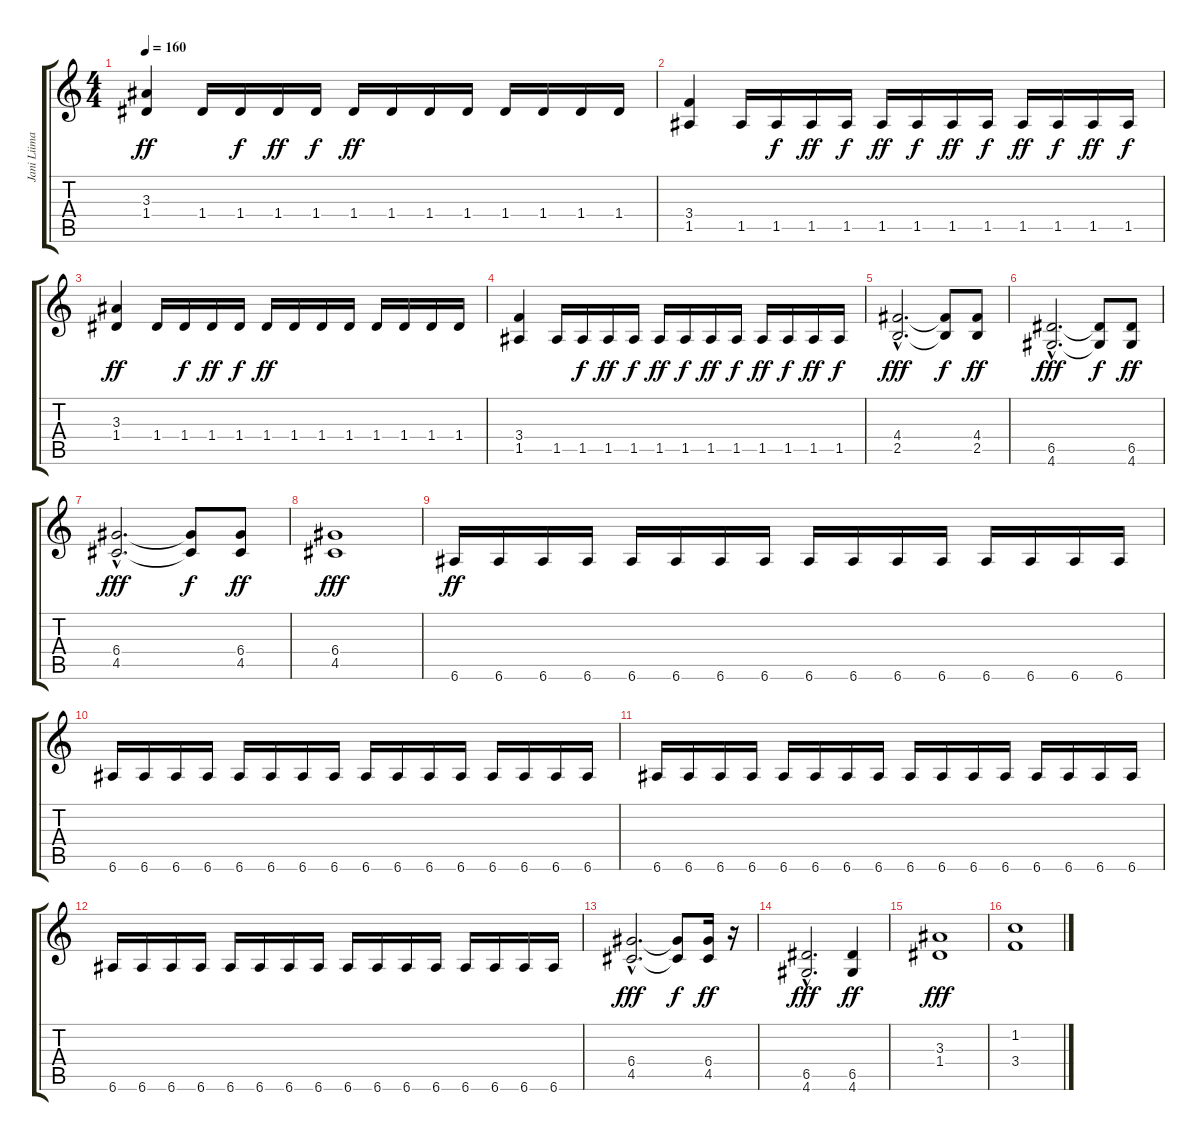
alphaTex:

\track ("Jani Liimatainen" "Jani Liima") {instrument overdrivenguitar}
\staff {score tabs}
\tuning (E4 B3 G3 D3 A2 E2) {hide}
\ts (4 4)
\tempo 160
\clef g2
\ks c
(3.3 1.4).4{dy ff} 1.4.16 1.4.16{dy f} 1.4.16{dy ff} 1.4.16{dy f} 1.4.16{dy ff} 1.4.16 1.4.16 1.4.16 1.4.16 1.4.16 1.4.16 1.4.16 |
(3.4 1.5).4 1.5.16 1.5.16{dy f} 1.5.16{dy ff} 1.5.16{dy f} 1.5.16{dy ff} 1.5.16{dy f} 1.5.16{dy ff} 1.5.16{dy f} 1.5.16{dy ff} 1.5.16{dy f} 1.5.16{dy ff} 1.5.16{dy f} |
(3.3 1.4).4{dy ff} 1.4.16 1.4.16{dy f} 1.4.16{dy ff} 1.4.16{dy f} 1.4.16{dy ff} 1.4.16 1.4.16 1.4.16 1.4.16 1.4.16 1.4.16 1.4.16 |
(3.4 1.5).4 1.5.16 1.5.16{dy f} 1.5.16{dy ff} 1.5.16{dy f} 1.5.16{dy ff} 1.5.16{dy f} 1.5.16{dy ff} 1.5.16{dy f} 1.5.16{dy ff} 1.5.16{dy f} 1.5.16{dy ff} 1.5.16{dy f} |
(4.4{hac} 2.5{hac}).2{d dy fff} (4.4{t} 2.5{t}).8{dy f} (4.4 2.5).8{dy ff} |
(6.5{hac} 4.6{hac}).2{d dy fff} (6.5{t} 4.6{t}).8{dy f} (6.5 4.6).8{dy ff} |
(6.4{hac} 4.5{hac}).2{d dy fff} (6.4{t} 4.5{t}).8{dy f} (6.4 4.5).8{dy ff} |
(6.4 4.5).1{dy fff} |
6.6.16{dy ff} 6.6.16 6.6.16 6.6.16 6.6.16 6.6.16 6.6.16 6.6.16 6.6.16 6.6.16 6.6.16 6.6.16 6.6.16 6.6.16 6.6.16 6.6.16 |
6.6.16 6.6.16 6.6.16 6.6.16 6.6.16 6.6.16 6.6.16 6.6.16 6.6.16 6.6.16 6.6.16 6.6.16 6.6.16 6.6.16 6.6.16 6.6.16 |
6.6.16 6.6.16 6.6.16 6.6.16 6.6.16 6.6.16 6.6.16 6.6.16 6.6.16 6.6.16 6.6.16 6.6.16 6.6.16 6.6.16 6.6.16 6.6.16 |
6.6.16 6.6.16 6.6.16 6.6.16 6.6.16 6.6.16 6.6.16 6.6.16 6.6.16 6.6.16 6.6.16 6.6.16 6.6.16 6.6.16 6.6.16 6.6.16 |
(6.4{hac} 4.5{hac}).2{d dy fff} (6.4{t} 4.5{t}).8{dy f} (6.4 4.5).16{dy ff} r.16 |
(6.5{hac} 4.6{hac}).2{d dy fff} (6.5 4.6).4{dy ff} |
(3.3 1.4).1{dy fff} |
(1.2 3.4).1
